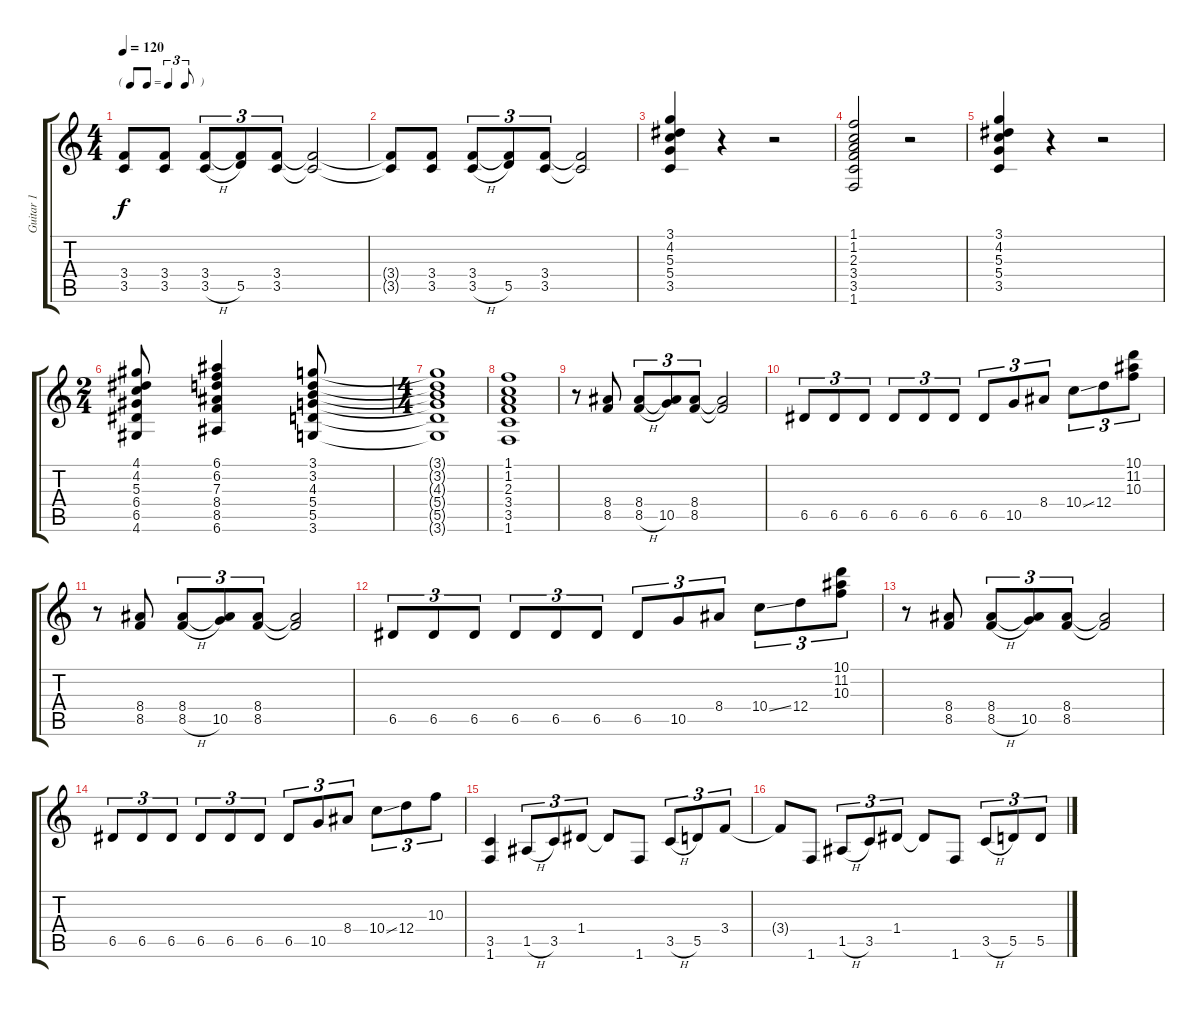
\track ("Guitar 1" "Guitar 1") {instrument overdrivenguitar}
\staff {score tabs}
\tuning (E4 B3 G3 D3 A2 E2) {hide}
\ts (4 4)
\tf triplet8th
\tempo 120
\clef g2
\ks c
(3.4 3.5).8{dy f} (3.4 3.5).8 (3.4 3.5{h}).8{tu (3 2)} (3.4{t} 5.5).8{tu (3 2)} (3.4 3.5).8{tu (3 2)} (3.4{t} 3.5{t}).2 |
(3.4{t} 3.5{t}).8 (3.4 3.5).8 (3.4 3.5{h}).8{tu (3 2)} (3.4{t} 5.5).8{tu (3 2)} (3.4 3.5).8{tu (3 2)} (3.4{t} 3.5{t}).2 |
(3.1 4.2 5.3 5.4 3.5).4 r.4 r.2 |
(1.1 1.2 2.3 3.4 3.5 1.6).2 r.2 |
(3.1 4.2 5.3 5.4 3.5).4 r.4 r.2 |
\ts (2 4)
(4.1 4.2 5.3 6.4 6.5 4.6).8 (6.1 6.2 7.3 8.4 8.5 6.6).4 (3.1 3.2 4.3 5.4 5.5 3.6).8 |
\ts (4 4)
(3.1{t} 3.2{t} 4.3{t} 5.4{t} 5.5{t} 3.6{t}).1 |
(1.1 1.2 2.3 3.4 3.5 1.6).1 |
r.8 (8.4 8.5).8 (8.4 8.5{h}).8{tu (3 2)} (8.4{t} 10.5).8{tu (3 2)} (8.4 8.5).8{tu (3 2)} (8.4{t} 8.5{t}).2 |
6.5.8{tu (3 2)} 6.5.8{tu (3 2)} 6.5.8{tu (3 2)} 6.5.8{tu (3 2)} 6.5.8{tu (3 2)} 6.5.8{tu (3 2)} 6.5.8{tu (3 2)} 10.5.8{tu (3 2)} 8.4.8{tu (3 2)} 10.4{ss}.8{tu (3 2)} 12.4.8{tu (3 2)} (10.1 11.2 10.3).8{tu (3 2)} |
r.8 (8.4 8.5).8 (8.4 8.5{h}).8{tu (3 2)} (8.4{t} 10.5).8{tu (3 2)} (8.4 8.5).8{tu (3 2)} (8.4{t} 8.5{t}).2 |
6.5.8{tu (3 2)} 6.5.8{tu (3 2)} 6.5.8{tu (3 2)} 6.5.8{tu (3 2)} 6.5.8{tu (3 2)} 6.5.8{tu (3 2)} 6.5.8{tu (3 2)} 10.5.8{tu (3 2)} 8.4.8{tu (3 2)} 10.4{ss}.8{tu (3 2)} 12.4.8{tu (3 2)} (10.1 11.2 10.3).8{tu (3 2)} |
r.8 (8.4 8.5).8 (8.4 8.5{h}).8{tu (3 2)} (8.4{t} 10.5).8{tu (3 2)} (8.4 8.5).8{tu (3 2)} (8.4{t} 8.5{t}).2 |
6.5.8{tu (3 2)} 6.5.8{tu (3 2)} 6.5.8{tu (3 2)} 6.5.8{tu (3 2)} 6.5.8{tu (3 2)} 6.5.8{tu (3 2)} 6.5.8{tu (3 2)} 10.5.8{tu (3 2)} 8.4.8{tu (3 2)} 10.4{ss}.8{tu (3 2)} 12.4.8{tu (3 2)} 10.3.8{tu (3 2)} |
(3.5 1.6).4 1.5{h}.8{tu (3 2)} 3.5.8{tu (3 2)} 1.4.8{tu (3 2)} 1.4{t}.8 1.6.8 3.5{h}.8{tu (3 2)} 5.5.8{tu (3 2)} 3.4.8{tu (3 2)} |
3.4{t}.8 1.6.8 1.5{h}.8{tu (3 2)} 3.5.8{tu (3 2)} 1.4.8{tu (3 2)} 1.4{t}.8 1.6.8 3.5{h}.8{tu (3 2)} 5.5.8{tu (3 2)} 5.5.8{tu (3 2)}
